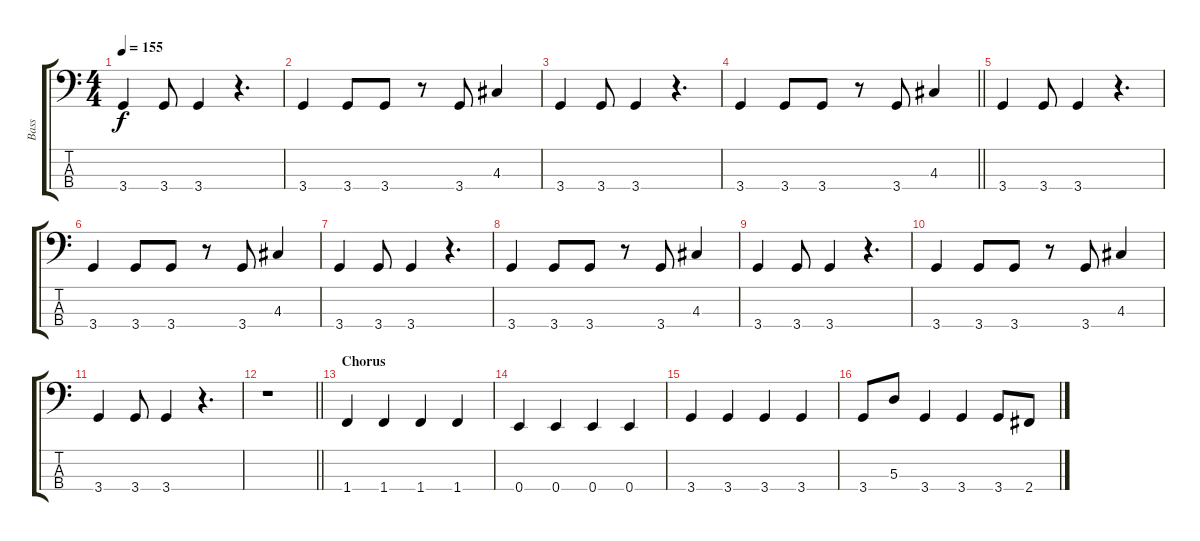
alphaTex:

\track ("Bass" "Bass") {instrument electricbassfinger}
\staff {score tabs}
\tuning (G2 D2 A1 E1) {hide}
\ts (4 4)
\tempo 155
\clef f4
\ks c
3.4.4{dy f} 3.4.8 3.4.4 r.4{d} |
3.4.4 3.4.8 3.4.8 r.8 3.4.8 4.3.4 |
3.4.4 3.4.8 3.4.4 r.4{d} |
\barLineRight lightlight
3.4.4 3.4.8 3.4.8 r.8 3.4.8 4.3.4 |
3.4.4 3.4.8 3.4.4 r.4{d} |
3.4.4 3.4.8 3.4.8 r.8 3.4.8 4.3.4 |
3.4.4 3.4.8 3.4.4 r.4{d} |
3.4.4 3.4.8 3.4.8 r.8 3.4.8 4.3.4 |
3.4.4 3.4.8 3.4.4 r.4{d} |
3.4.4 3.4.8 3.4.8 r.8 3.4.8 4.3.4 |
3.4.4 3.4.8 3.4.4 r.4{d} |
\barLineRight lightlight
r.1 |
\section ("" "Chorus")
1.4.4 1.4.4 1.4.4 1.4.4 |
0.4.4 0.4.4 0.4.4 0.4.4 |
3.4.4 3.4.4 3.4.4 3.4.4 |
3.4.8 5.3.8 3.4.4 3.4.4 3.4.8 2.4.8
